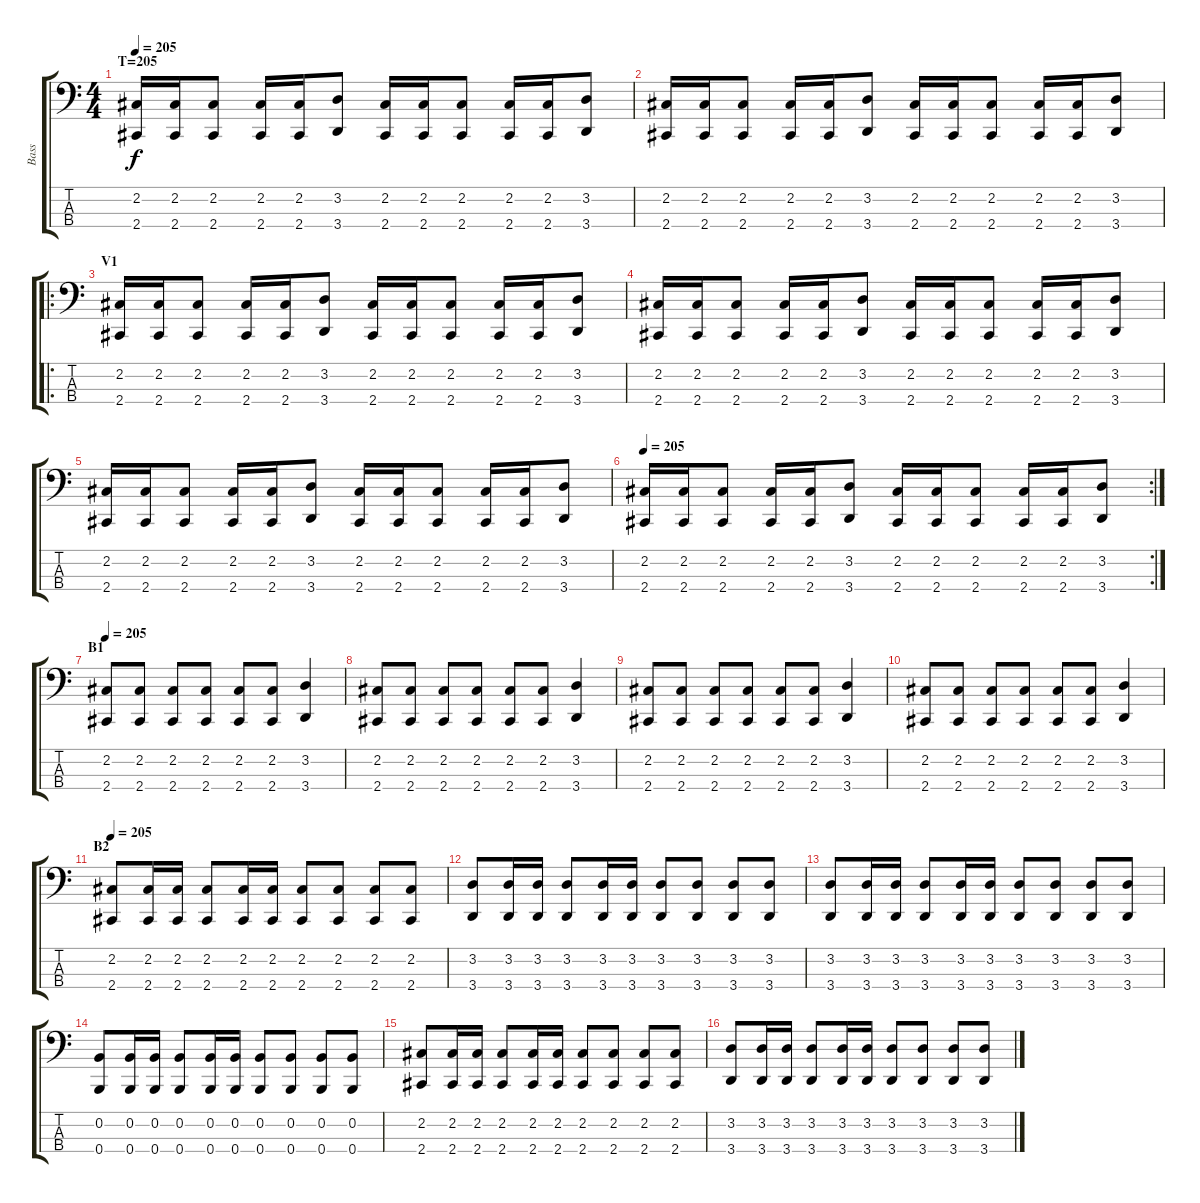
\track ("Bass" "Bass") {instrument electricbasspick}
\staff {score tabs}
\tuning (E2 B1 Gb1 B0) {hide}
\ts (4 4)
\section ("" "T=205")
\tempo 205
\clef f4
\ks c
(2.2 2.4).16{dy f} (2.2 2.4).16 (2.2 2.4).8 (2.2 2.4).16 (2.2 2.4).16 (3.2 3.4).8 (2.2 2.4).16 (2.2 2.4).16 (2.2 2.4).8 (2.2 2.4).16 (2.2 2.4).16 (3.2 3.4).8 |
(2.2 2.4).16 (2.2 2.4).16 (2.2 2.4).8 (2.2 2.4).16 (2.2 2.4).16 (3.2 3.4).8 (2.2 2.4).16 (2.2 2.4).16 (2.2 2.4).8 (2.2 2.4).16 (2.2 2.4).16 (3.2 3.4).8 |
\ro
\section ("" "V1")
(2.2 2.4).16 (2.2 2.4).16 (2.2 2.4).8 (2.2 2.4).16 (2.2 2.4).16 (3.2 3.4).8 (2.2 2.4).16 (2.2 2.4).16 (2.2 2.4).8 (2.2 2.4).16 (2.2 2.4).16 (3.2 3.4).8 |
(2.2 2.4).16 (2.2 2.4).16 (2.2 2.4).8 (2.2 2.4).16 (2.2 2.4).16 (3.2 3.4).8 (2.2 2.4).16 (2.2 2.4).16 (2.2 2.4).8 (2.2 2.4).16 (2.2 2.4).16 (3.2 3.4).8 |
(2.2 2.4).16 (2.2 2.4).16 (2.2 2.4).8 (2.2 2.4).16 (2.2 2.4).16 (3.2 3.4).8 (2.2 2.4).16 (2.2 2.4).16 (2.2 2.4).8 (2.2 2.4).16 (2.2 2.4).16 (3.2 3.4).8 |
\rc 2
\tempo 205
(2.2 2.4).16 (2.2 2.4).16 (2.2 2.4).8 (2.2 2.4).16 (2.2 2.4).16 (3.2 3.4).8 (2.2 2.4).16 (2.2 2.4).16 (2.2 2.4).8 (2.2 2.4).16 (2.2 2.4).16 (3.2 3.4).8 |
\section ("" "B1")
\tempo 205
(2.2 2.4).8 (2.2 2.4).8 (2.2 2.4).8 (2.2 2.4).8 (2.2 2.4).8 (2.2 2.4).8 (3.2 3.4).4 |
(2.2 2.4).8 (2.2 2.4).8 (2.2 2.4).8 (2.2 2.4).8 (2.2 2.4).8 (2.2 2.4).8 (3.2 3.4).4 |
(2.2 2.4).8 (2.2 2.4).8 (2.2 2.4).8 (2.2 2.4).8 (2.2 2.4).8 (2.2 2.4).8 (3.2 3.4).4 |
(2.2 2.4).8 (2.2 2.4).8 (2.2 2.4).8 (2.2 2.4).8 (2.2 2.4).8 (2.2 2.4).8 (3.2 3.4).4 |
\section ("" "B2")
\tempo 205
(2.2 2.4).8 (2.2 2.4).16 (2.2 2.4).16 (2.2 2.4).8 (2.2 2.4).16 (2.2 2.4).16 (2.2 2.4).8 (2.2 2.4).8 (2.2 2.4).8 (2.2 2.4).8 |
(3.2 3.4).8 (3.2 3.4).16 (3.2 3.4).16 (3.2 3.4).8 (3.2 3.4).16 (3.2 3.4).16 (3.2 3.4).8 (3.2 3.4).8 (3.2 3.4).8 (3.2 3.4).8 |
(3.2 3.4).8 (3.2 3.4).16 (3.2 3.4).16 (3.2 3.4).8 (3.2 3.4).16 (3.2 3.4).16 (3.2 3.4).8 (3.2 3.4).8 (3.2 3.4).8 (3.2 3.4).8 |
(0.2 0.4).8 (0.2 0.4).16 (0.2 0.4).16 (0.2 0.4).8 (0.2 0.4).16 (0.2 0.4).16 (0.2 0.4).8 (0.2 0.4).8 (0.2 0.4).8 (0.2 0.4).8 |
(2.2 2.4).8 (2.2 2.4).16 (2.2 2.4).16 (2.2 2.4).8 (2.2 2.4).16 (2.2 2.4).16 (2.2 2.4).8 (2.2 2.4).8 (2.2 2.4).8 (2.2 2.4).8 |
(3.2 3.4).8 (3.2 3.4).16 (3.2 3.4).16 (3.2 3.4).8 (3.2 3.4).16 (3.2 3.4).16 (3.2 3.4).8 (3.2 3.4).8 (3.2 3.4).8 (3.2 3.4).8
